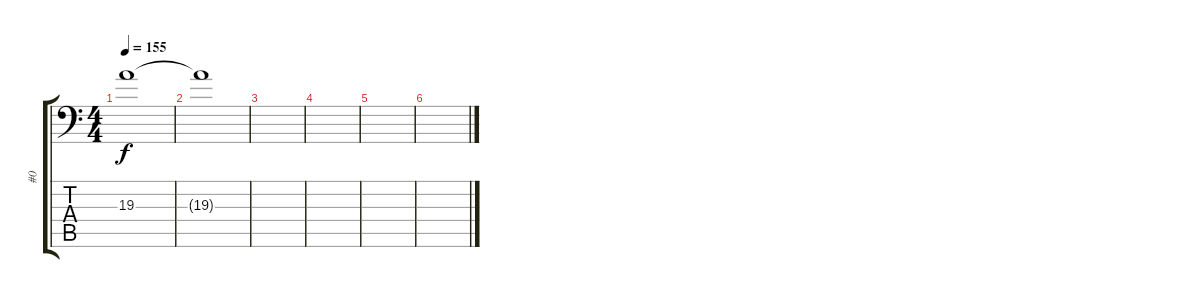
\track ("#0" "#0") {instrument lead5charang}
\staff {score tabs}
\tuning (B3 Gb3 D3 A2 E2 A1) {hide}
\ts (4 4)
\tempo 155
\clef f4
\ks c
19.3{t}.1{dy f} |
19.3{t}.1{volume 0} |
|
|
|
\section ("" " ")
